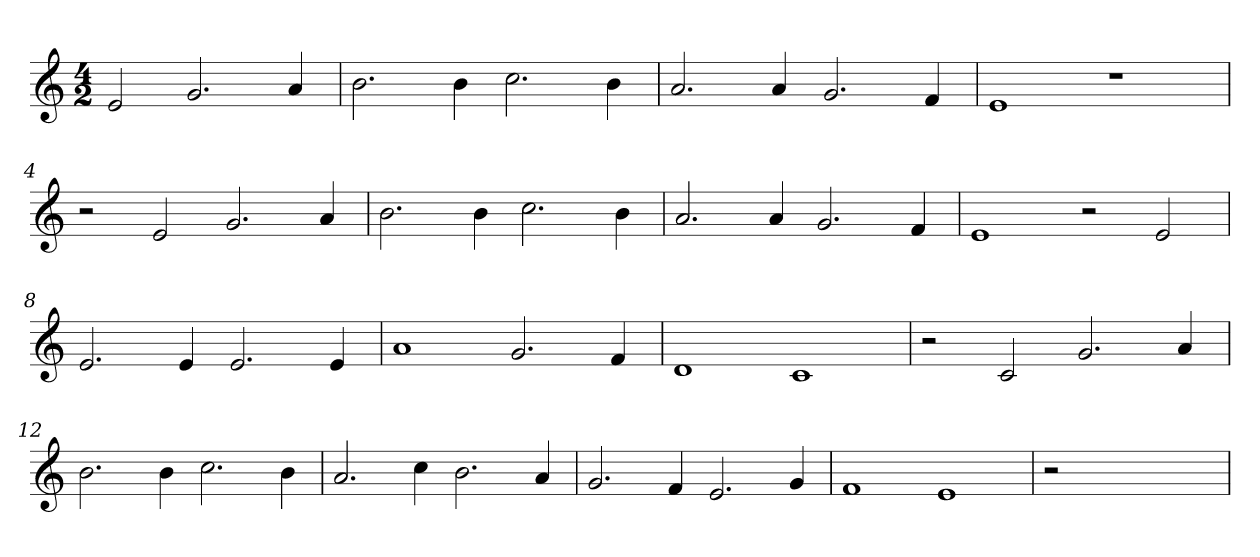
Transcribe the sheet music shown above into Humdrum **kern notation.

**kern
*part1
*staff1
*clefG2
*k[]
*C:
*M4/2
=
2e
2.g
4a
=1
2.b
4b
2.cc
4b
=2
2.a
4a
2.g
4f
=3
1e
1r
=4
2r
2e
2.g
4a
=5
2.b
4b
2.cc
4b
=6
2.a
4a
2.g
4f
=7
1e
2r
2e
=8
2.e
4e
2.e
4e
=9
1a
2.g
4f
=10
1d
1c
=11
2r
2c
2.g
4a
=12
2.b
4b
2.cc
4b
=13
2.a
4cc
2.b
4a
=14
2.g
4f
2.e
4g
=15
1f
1e
=16
2r
1.ryy
=
*-
